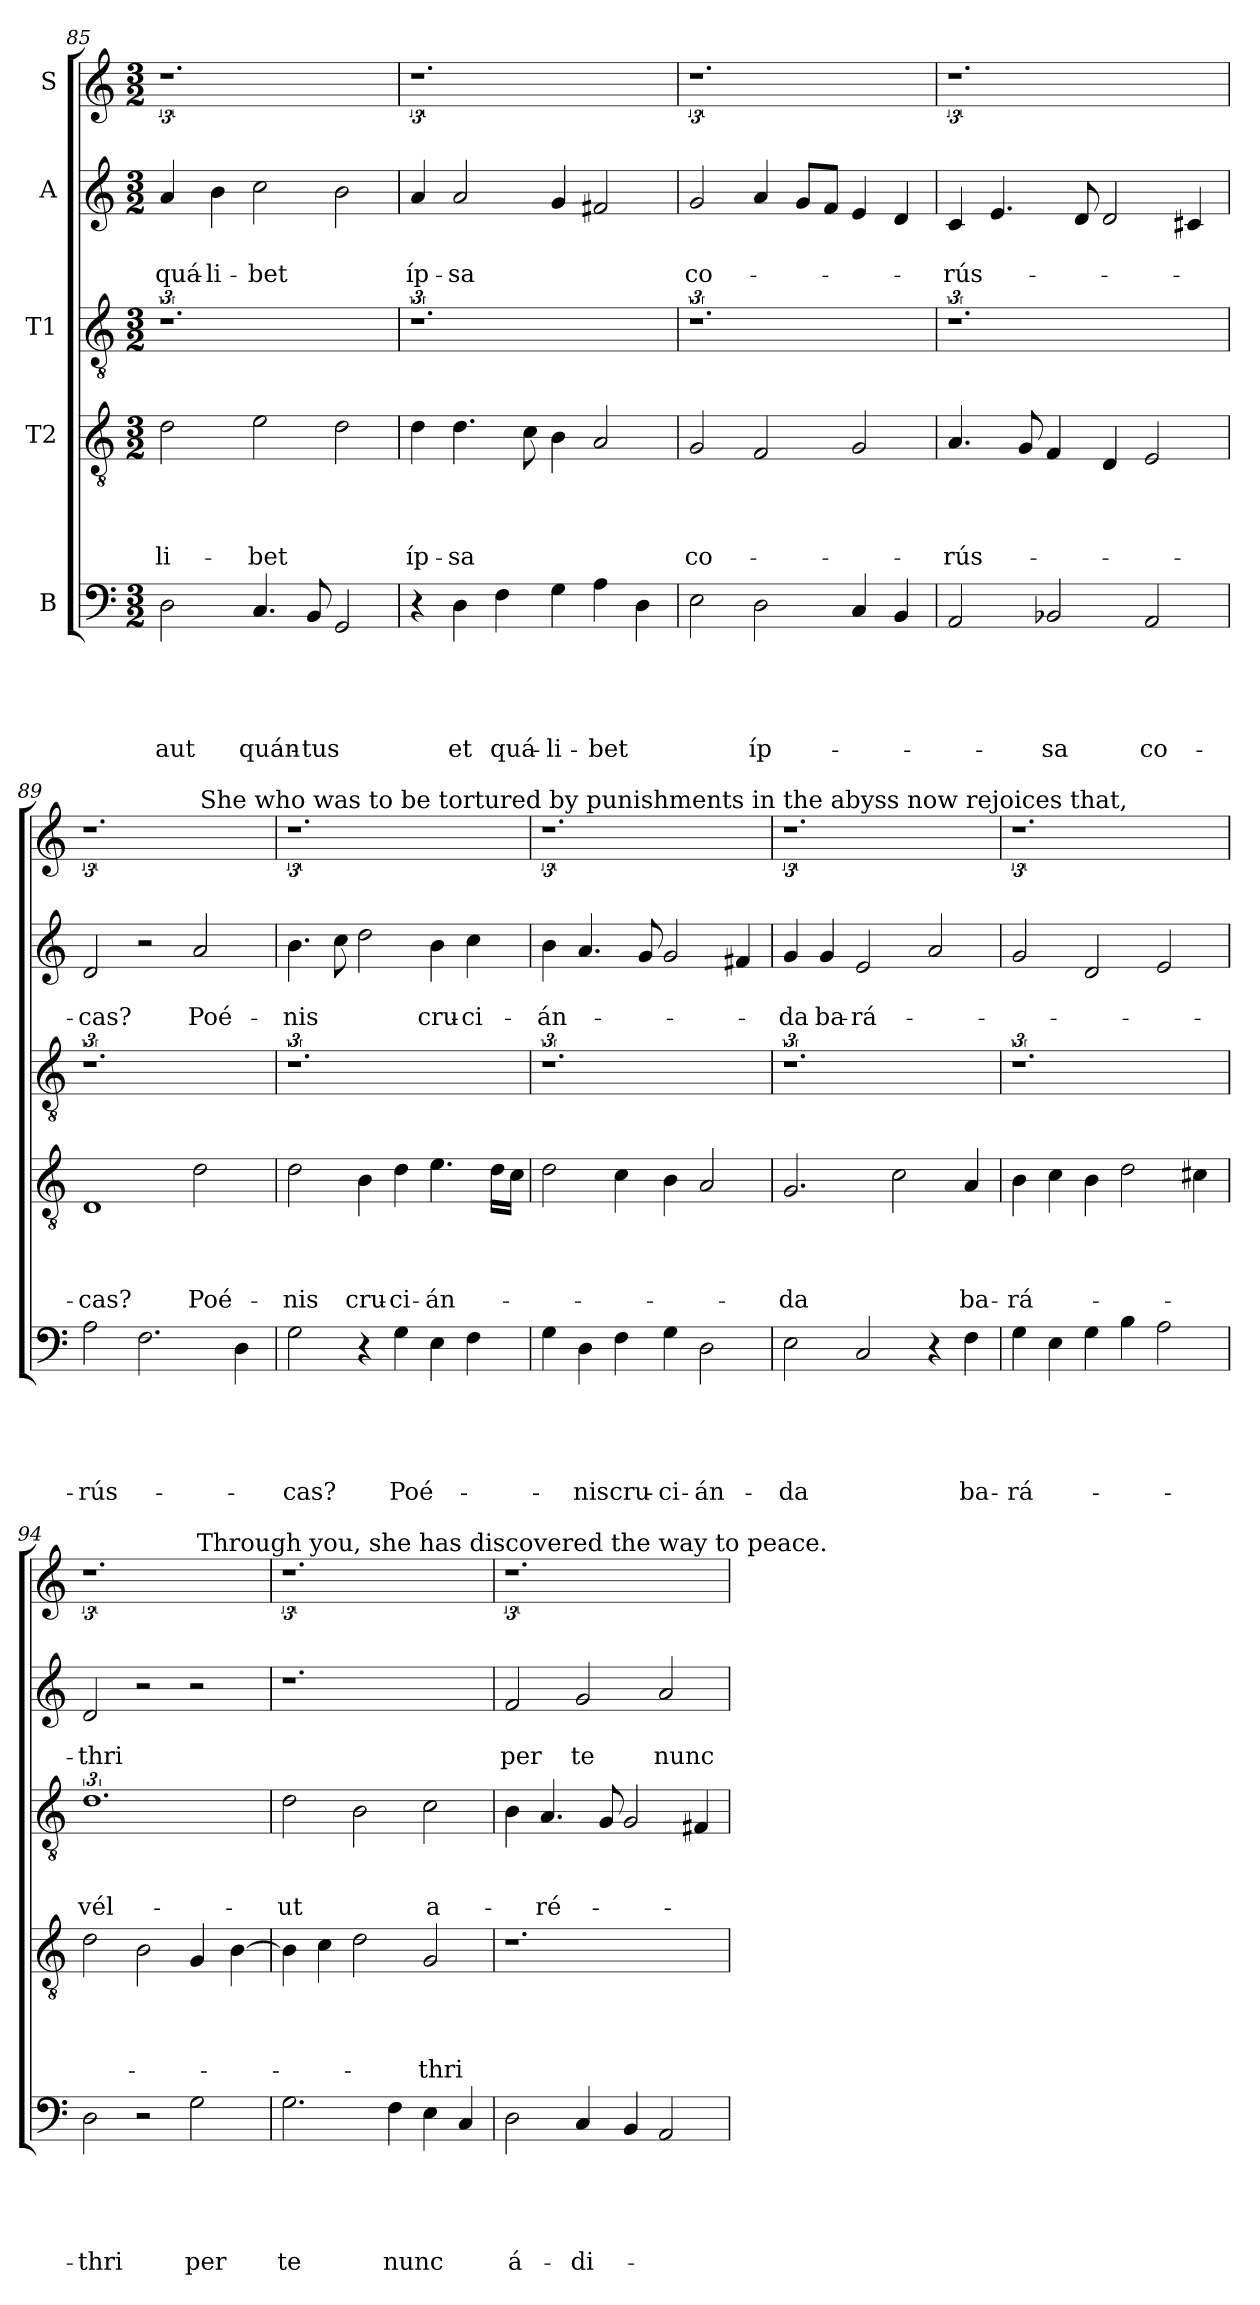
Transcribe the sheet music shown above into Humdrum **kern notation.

**kern	**text	**text	**text	**text	**text	**kern	**text	**text	**text	**text	**kern	**text	**text	**text	**kern	**text	**text	**kern
*part5	*part5	*part5	*part5	*part5	*part5	*part4	*part4	*part4	*part4	*part4	*part3	*part3	*part3	*part3	*part2	*part2	*part2	*part1
*staff5	*staff5	*staff5	*staff5	*staff5	*staff5	*staff4	*staff4	*staff4	*staff4	*staff4	*staff3	*staff3	*staff3	*staff3	*staff2	*staff2	*staff2	*staff1
*I"B	*	*	*	*	*	*I"T2	*	*	*	*	*I"T1	*	*	*	*I"A	*	*	*I"S
*clefF4	*	*	*	*	*	*clefGv2	*	*	*	*	*clefGv2	*	*	*	*clefG2	*	*	*clefG2
*k[]	*	*	*	*	*	*k[]	*	*	*	*	*k[]	*	*	*	*k[]	*	*	*k[]
*C:	*	*	*	*	*	*C:	*	*	*	*	*C:	*	*	*	*C:	*	*	*C:
*M3/2	*	*	*	*	*	*M3/2	*	*	*	*	*M3/2	*	*	*	*M3/2	*	*	*M3/2
*Xtuplet	*	*	*	*	*	*	*	*	*	*	*	*	*	*	*	*	*	*
=85	=85	=85	=85	=85	=85	=85	=85	=85	=85	=85	=85	=85	=85	=85	=85	=85	=85	=85
!	!	!	!	!	!LO:LY:b	!	!	!	!	!	!	!	!	!	!	!	!	!
*	*	*	*	*	*	*Xtuplet	*	*	*	*	*	*	*	*	*	*	*	*
!	!	!	!	!	!	!	!	!	!	!LO:LY:b	!	!	!	!	!	!	!	!
*	*	*	*	*	*	*	*	*	*	*	*	*	*	*	*Xtuplet	*	*	*
!	!	!	!	!	!	!	!	!	!	!	!	!	!	!	!	!	!LO:LY:b	!
3D\	.	.	.	.	aut	3d\	.	.	.	-li-	3%2.r	.	.	.	6a/	.	quá-	3%2.r
!	!	!	!	!	!	!	!	!	!	!	!	!	!	!	!	!	!LO:LY:b	!
.	.	.	.	.	.	.	.	.	.	.	.	.	.	.	6b\	.	-li-	.
!	!	!	!	!	!LO:LY:b	!	!	!	!	!LO:LY:b	!	!	!	!	!	!	!LO:LY:b	!
6.C/	.	.	.	.	quán-	3e\	.	.	.	-bet	.	.	.	.	3cc\	.	-bet	.
!	!	!	!	!	!LO:LY:b	!	!	!	!	!	!	!	!	!	!	!	!	!
12BB/	.	.	.	.	-tus	.	.	.	.	.	.	.	.	.	.	.	.	.
3GG/	.	.	.	.	.	3d\	.	.	.	.	.	.	.	.	3b\	.	.	.
!!LO:PB:g=z
=86	=86	=86	=86	=86	=86	=86	=86	=86	=86	=86	=86	=86	=86	=86	=86	=86	=86	=86
!	!	!	!	!	!	!	!	!	!	!LO:LY:b	!	!	!	!	!	!	!LO:LY:b	!
6r	.	.	.	.	.	6d\	.	.	.	íp-	3%2.r	.	.	.	6a/	.	íp-	3%2.r
!	!	!	!	!	!LO:LY:b	!	!	!	!	!LO:LY:b	!	!	!	!	!	!	!LO:LY:b	!
6D\	.	.	.	.	et	6.d\	.	.	.	-sa	.	.	.	.	3a/	.	-sa	.
!	!	!	!	!	!LO:LY:b	!	!	!	!	!	!	!	!	!	!	!	!	!
6F\	.	.	.	.	quá-	.	.	.	.	.	.	.	.	.	.	.	.	.
.	.	.	.	.	.	12c\	.	.	.	.	.	.	.	.	.	.	.	.
!	!	!	!	!	!LO:LY:b	!	!	!	!	!	!	!	!	!	!	!	!	!
6G\	.	.	.	.	-li-	6B\	.	.	.	.	.	.	.	.	6g/	.	.	.
!	!	!	!	!	!LO:LY:b	!	!	!	!	!	!	!	!	!	!	!	!	!
6A\	.	.	.	.	-bet	3A/	.	.	.	.	.	.	.	.	3f#i/	.	.	.
6D\	.	.	.	.	.	.	.	.	.	.	.	.	.	.	.	.	.	.
=87	=87	=87	=87	=87	=87	=87	=87	=87	=87	=87	=87	=87	=87	=87	=87	=87	=87	=87
!	!	!	!	!	!	!	!	!	!	!LO:LY:b	!	!	!	!	!	!	!LO:LY:b	!
3E\	.	.	.	.	.	3G/	.	.	.	co-	3%2.r	.	.	.	3g/	.	co-	3%2.r
!	!	!	!	!	!LO:LY:b	!	!	!	!	!	!	!	!	!	!	!	!	!
3D\	.	.	.	.	íp-	3F/	.	.	.	.	.	.	.	.	6a/	.	.	.
.	.	.	.	.	.	.	.	.	.	.	.	.	.	.	12g/L	.	.	.
.	.	.	.	.	.	.	.	.	.	.	.	.	.	.	12f/J	.	.	.
6C/	.	.	.	.	.	3G/	.	.	.	.	.	.	.	.	6e/	.	.	.
6BB/	.	.	.	.	.	.	.	.	.	.	.	.	.	.	6d/	.	.	.
=88	=88	=88	=88	=88	=88	=88	=88	=88	=88	=88	=88	=88	=88	=88	=88	=88	=88	=88
!	!	!	!	!	!	!	!	!	!	!LO:LY:b	!	!	!	!	!	!	!LO:LY:b	!
3AA/	.	.	.	.	.	6.A/	.	.	.	-rús-	3%2.r	.	.	.	6c/	.	-rús-	3%2.r
.	.	.	.	.	.	.	.	.	.	.	.	.	.	.	6.e/	.	.	.
.	.	.	.	.	.	12G/	.	.	.	.	.	.	.	.	.	.	.	.
!	!	!	!	!	!LO:LY:b	!	!	!	!	!	!	!	!	!	!	!	!	!
3BB-X/	.	.	.	.	-sa	6F/	.	.	.	.	.	.	.	.	.	.	.	.
.	.	.	.	.	.	.	.	.	.	.	.	.	.	.	12d/	.	.	.
.	.	.	.	.	.	6D/	.	.	.	.	.	.	.	.	3d/	.	.	.
!	!	!	!	!	!LO:LY:b	!	!	!	!	!	!	!	!	!	!	!	!	!
3AA/	.	.	.	.	co-	3E/	.	.	.	.	.	.	.	.	.	.	.	.
.	.	.	.	.	.	.	.	.	.	.	.	.	.	.	6c#i/	.	.	.
=89	=89	=89	=89	=89	=89	=89	=89	=89	=89	=89	=89	=89	=89	=89	=89	=89	=89	=89
!	!	!	!	!	!LO:LY:b	!	!	!	!	!LO:LY:b	!	!	!	!	!	!	!LO:LY:b	!
*	*	*	*	*	*	*	*	*	*	*	*	*	*	*	*	*	*	*^
3A\	.	.	.	.	-rús-	3%2D	.	.	.	-cas?	3%2.r	.	.	.	3d/	.	-cas?	3%2.r	3%2ryy
3.F\	.	.	.	.	.	.	.	.	.	.	.	.	.	.	3r	.	.	.	.
!	!	!	!	!	!	!	!	!	!	!LO:LY:b	!	!	!	!	!	!	!LO:LY:b	!	!
.	.	.	.	.	.	3d\	.	.	.	Poé-	.	.	.	.	3a/	.	Poé-	.	96ryy
!	!	!	!	!	!	!	!	!	!	!	!	!	!	!	!	!	!	!	!LO:TX:a:t=She who was to be tortured by punishments in the abyss now rejoices that,
.	.	.	.	.	.	.	.	.	.	.	.	.	.	.	.	.	.	.	6ryy
6D\	.	.	.	.	.	.	.	.	.	.	.	.	.	.	.	.	.	.	.
.	.	.	.	.	.	.	.	.	.	.	.	.	.	.	.	.	.	.	12...ryy
=90	=90	=90	=90	=90	=90	=90	=90	=90	=90	=90	=90	=90	=90	=90	=90	=90	=90	=90	=90
!	!	!	!	!	!LO:LY:b	!	!	!	!	!LO:LY:b	!	!	!	!	!	!	!LO:LY:b	!	!
*	*	*	*	*	*	*	*	*	*	*	*	*	*	*	*	*	*	*v	*v
3G\	.	.	.	.	-cas?	3d\	.	.	.	-nis	3%2.r	.	.	.	6.b\	.	-nis	3%2.r
.	.	.	.	.	.	.	.	.	.	.	.	.	.	.	12cc\	.	.	.
!	!	!	!	!	!	!	!	!	!	!LO:LY:b	!	!	!	!	!	!	!	!
6r	.	.	.	.	.	6B\	.	.	.	cru-	.	.	.	.	3dd\	.	.	.
!	!	!	!	!	!LO:LY:b	!	!	!	!	!LO:LY:b	!	!	!	!	!	!	!	!
6G\	.	.	.	.	Poé-	6d\	.	.	.	-ci-	.	.	.	.	.	.	.	.
!	!	!	!	!	!	!	!	!	!	!LO:LY:b	!	!	!	!	!	!	!LO:LY:b	!
6E\	.	.	.	.	.	6.e\	.	.	.	-án-	.	.	.	.	6b\	.	cru-	.
!	!	!	!	!	!	!	!	!	!	!	!	!	!	!	!	!	!LO:LY:b	!
6F\	.	.	.	.	.	.	.	.	.	.	.	.	.	.	6cc\	.	-ci-	.
.	.	.	.	.	.	24d\LL	.	.	.	.	.	.	.	.	.	.	.	.
.	.	.	.	.	.	24c\JJ	.	.	.	.	.	.	.	.	.	.	.	.
!!LO:LB:g=z
=91	=91	=91	=91	=91	=91	=91	=91	=91	=91	=91	=91	=91	=91	=91	=91	=91	=91	=91
!	!	!	!	!	!	!	!	!	!	!	!	!	!	!	!	!	!LO:LY:b	!
6G\	.	.	.	.	.	3d\	.	.	.	.	3%2.r	.	.	.	6b\	.	-án-	3%2.r
!	!	!	!	!	!LO:LY:b	!	!	!	!	!	!	!	!	!	!	!	!	!
6D\	.	.	.	.	-nis	.	.	.	.	.	.	.	.	.	6.a/	.	.	.
!	!	!	!	!	!LO:LY:b	!	!	!	!	!	!	!	!	!	!	!	!	!
6F\	.	.	.	.	cru-	6c\	.	.	.	.	.	.	.	.	.	.	.	.
.	.	.	.	.	.	.	.	.	.	.	.	.	.	.	12g/	.	.	.
!	!	!	!	!	!LO:LY:b	!	!	!	!	!	!	!	!	!	!	!	!	!
6G\	.	.	.	.	-ci-	6B\	.	.	.	.	.	.	.	.	3g/	.	.	.
!	!	!	!	!	!LO:LY:b	!	!	!	!	!	!	!	!	!	!	!	!	!
3D\	.	.	.	.	-án-	3A/	.	.	.	.	.	.	.	.	.	.	.	.
.	.	.	.	.	.	.	.	.	.	.	.	.	.	.	6f#i/	.	.	.
=92	=92	=92	=92	=92	=92	=92	=92	=92	=92	=92	=92	=92	=92	=92	=92	=92	=92	=92
!	!	!	!	!	!LO:LY:b	!	!	!	!	!LO:LY:b	!	!	!	!	!	!	!LO:LY:b	!
3E\	.	.	.	.	-da	3.G/	.	.	.	-da	3%2.r	.	.	.	6g/	.	-da	3%2.r
!	!	!	!	!	!	!	!	!	!	!	!	!	!	!	!	!	!LO:LY:b	!
.	.	.	.	.	.	.	.	.	.	.	.	.	.	.	6g/	.	ba-	.
!	!	!	!	!	!	!	!	!	!	!	!	!	!	!	!	!	!LO:LY:b	!
3C/	.	.	.	.	.	.	.	.	.	.	.	.	.	.	3e/	.	-rá-	.
.	.	.	.	.	.	3c\	.	.	.	.	.	.	.	.	.	.	.	.
6r	.	.	.	.	.	.	.	.	.	.	.	.	.	.	3a/	.	.	.
!	!	!	!	!	!LO:LY:b	!	!	!	!	!LO:LY:b	!	!	!	!	!	!	!	!
6F\	.	.	.	.	ba-	6A/	.	.	.	ba-	.	.	.	.	.	.	.	.
=93	=93	=93	=93	=93	=93	=93	=93	=93	=93	=93	=93	=93	=93	=93	=93	=93	=93	=93
!	!	!	!	!	!LO:LY:b	!	!	!	!	!LO:LY:b	!	!	!	!	!	!	!	!
6G\	.	.	.	.	-rá-	6B\	.	.	.	-rá-	3%2.r	.	.	.	3g/	.	.	3%2.r
6E\	.	.	.	.	.	6c\	.	.	.	.	.	.	.	.	.	.	.	.
6G\	.	.	.	.	.	6B\	.	.	.	.	.	.	.	.	3d/	.	.	.
6B\	.	.	.	.	.	3d\	.	.	.	.	.	.	.	.	.	.	.	.
3A\	.	.	.	.	.	.	.	.	.	.	.	.	.	.	3e/	.	.	.
.	.	.	.	.	.	6c#i\	.	.	.	.	.	.	.	.	.	.	.	.
=94	=94	=94	=94	=94	=94	=94	=94	=94	=94	=94	=94	=94	=94	=94	=94	=94	=94	=94
!	!	!	!	!	!LO:LY:b	!	!	!	!	!	!	!	!	!LO:LY:b	!	!	!LO:LY:b	!
*	*	*	*	*	*	*	*	*	*	*	*	*	*	*	*	*	*	*^
3D\	.	.	.	.	-thri	3d\	.	.	.	.	3%2.d	.	.	vél-	3d/	.	-thri	3%2.r	3%2ryy
3r	.	.	.	.	.	3B\	.	.	.	.	.	.	.	.	3r	.	.	.	.
!	!	!	!	!	!LO:LY:b	!	!	!	!	!	!	!	!	!	!	!	!	!	!
3G\	.	.	.	.	per	6G/	.	.	.	.	.	.	.	.	3r	.	.	.	96ryy
!	!	!	!	!	!	!	!	!	!	!	!	!	!	!	!	!	!	!	!LO:TX:a:t=Through you, she has discovered the way to peace.
.	.	.	.	.	.	.	.	.	.	.	.	.	.	.	.	.	.	.	6ryy
.	.	.	.	.	.	[6B\	.	.	.	.	.	.	.	.	.	.	.	.	.
.	.	.	.	.	.	.	.	.	.	.	.	.	.	.	.	.	.	.	12...ryy
=95	=95	=95	=95	=95	=95	=95	=95	=95	=95	=95	=95	=95	=95	=95	=95	=95	=95	=95	=95
!	!	!	!	!	!LO:LY:b	!	!	!	!	!	!	!	!	!	!	!	!	!	!
*	*	*	*	*	*	*	*	*	*	*	*	*	*	*	*	*	*	*v	*v
*	*	*	*	*	*	*	*	*	*	*	*Xtuplet	*	*	*	*	*	*	*
*	*	*	*	*	*	*	*	*	*	*	*	*	*	*	*	*	*	*^
!	!	!	!	!	!	!	!	!	!	!	!	!	!	!LO:LY:b	!	!	!	!	!
*	*	*	*	*	*	*	*	*	*	*	*	*	*	*	*	*	*	*v	*v
3.G\	.	.	.	.	te	6B\]	.	.	.	.	3d\	.	.	-ut	3%2.r	.	.	3%2.r
.	.	.	.	.	.	6c\	.	.	.	.	.	.	.	.	.	.	.	.
.	.	.	.	.	.	3d\	.	.	.	.	3B\	.	.	.	.	.	.	.
!	!	!	!	!	!LO:LY:b	!	!	!	!	!	!	!	!	!	!	!	!	!
6F\	.	.	.	.	nunc	.	.	.	.	.	.	.	.	.	.	.	.	.
!	!	!	!	!	!	!	!	!	!	!LO:LY:b	!	!	!	!LO:LY:b	!	!	!	!
6E\	.	.	.	.	.	3G/	.	.	.	-thri	3c\	.	.	a-	.	.	.	.
6C/	.	.	.	.	.	.	.	.	.	.	.	.	.	.	.	.	.	.
!!LO:PB:g=z
=96	=96	=96	=96	=96	=96	=96	=96	=96	=96	=96	=96	=96	=96	=96	=96	=96	=96	=96
!	!	!	!	!	!LO:LY:b	!	!	!	!	!	!	!	!	!	!	!	!LO:LY:b	!
3D\	.	.	.	.	á-	3%2.r	.	.	.	.	6B\	.	.	.	3f/	.	per	3%2.r
!	!	!	!	!	!	!	!	!	!	!	!	!	!	!LO:LY:b	!	!	!	!
.	.	.	.	.	.	.	.	.	.	.	6.A/	.	.	-ré-	.	.	.	.
!	!	!	!	!	!LO:LY:b	!	!	!	!	!	!	!	!	!	!	!	!LO:LY:b	!
6C/	.	.	.	.	-di-	.	.	.	.	.	.	.	.	.	3g/	.	te	.
.	.	.	.	.	.	.	.	.	.	.	12G/	.	.	.	.	.	.	.
6BB/	.	.	.	.	.	.	.	.	.	.	3G/	.	.	.	.	.	.	.
!	!	!	!	!	!	!	!	!	!	!	!	!	!	!	!	!	!LO:LY:b	!
3AA/	.	.	.	.	.	.	.	.	.	.	.	.	.	.	3a/	.	nunc	.
.	.	.	.	.	.	.	.	.	.	.	6F#i/	.	.	.	.	.	.	.
=	=	=	=	=	=	=	=	=	=	=	=	=	=	=	=	=	=	=
*-	*-	*-	*-	*-	*-	*-	*-	*-	*-	*-	*-	*-	*-	*-	*-	*-	*-	*-
